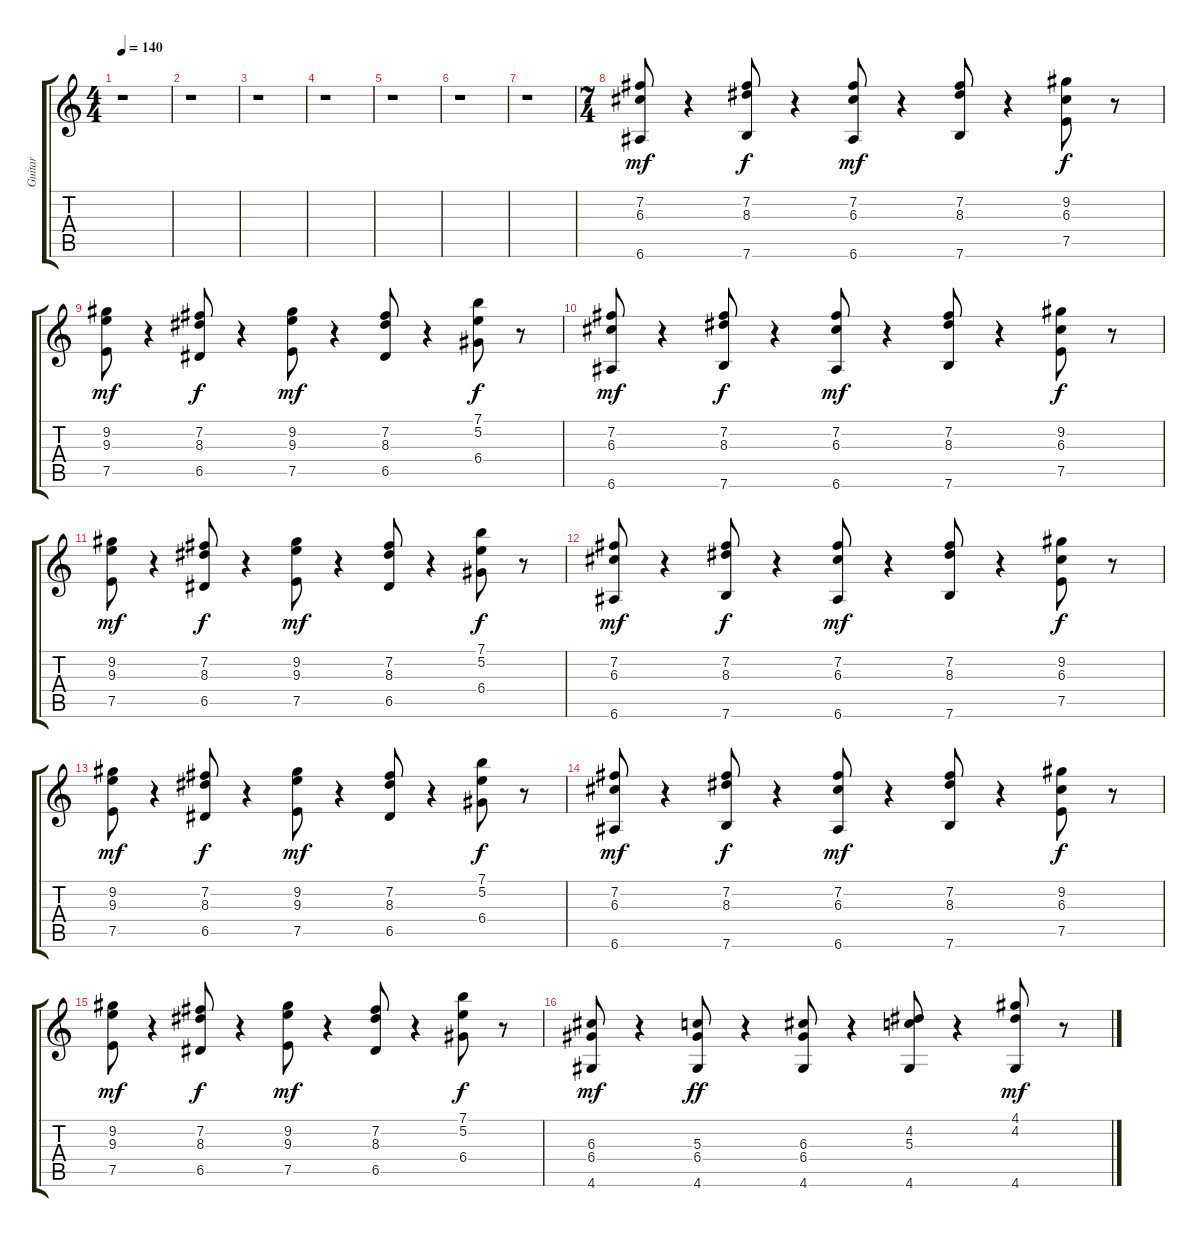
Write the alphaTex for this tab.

\track ("Guitar" "Guitar") {instrument overdrivenguitar}
\staff {score tabs}
\tuning (E4 B3 G3 D3 A2 E2) {hide}
\ts (4 4)
\tempo 140
\clef g2
\ks c
r.1{dy f} |
r.1 |
r.1 |
r.1 |
r.1 |
r.1 |
r.1 |
\ts (7 4)
(7.2 6.3 6.6).8{dy mf instrument electricguitarclean} r.4 (7.2 8.3 7.6).8{dy f} r.4 (7.2 6.3 6.6).8{dy mf} r.4 (7.2 8.3 7.6).8 r.4 (9.2 6.3 7.5).8{dy f} r.8 |
(9.2 9.3 7.5).8{dy mf} r.4 (7.2 8.3 6.5).8{dy f} r.4 (9.2 9.3 7.5).8{dy mf} r.4 (7.2 8.3 6.5).8 r.4 (7.1 5.2 6.4).8{dy f} r.8 |
(7.2 6.3 6.6).8{dy mf instrument electricguitarclean} r.4 (7.2 8.3 7.6).8{dy f} r.4 (7.2 6.3 6.6).8{dy mf} r.4 (7.2 8.3 7.6).8 r.4 (9.2 6.3 7.5).8{dy f} r.8 |
(9.2 9.3 7.5).8{dy mf} r.4 (7.2 8.3 6.5).8{dy f} r.4 (9.2 9.3 7.5).8{dy mf} r.4 (7.2 8.3 6.5).8 r.4 (7.1 5.2 6.4).8{dy f} r.8 |
(7.2 6.3 6.6).8{dy mf instrument electricguitarclean} r.4 (7.2 8.3 7.6).8{dy f} r.4 (7.2 6.3 6.6).8{dy mf} r.4 (7.2 8.3 7.6).8 r.4 (9.2 6.3 7.5).8{dy f} r.8 |
(9.2 9.3 7.5).8{dy mf} r.4 (7.2 8.3 6.5).8{dy f} r.4 (9.2 9.3 7.5).8{dy mf} r.4 (7.2 8.3 6.5).8 r.4 (7.1 5.2 6.4).8{dy f} r.8 |
(7.2 6.3 6.6).8{dy mf instrument electricguitarclean} r.4 (7.2 8.3 7.6).8{dy f} r.4 (7.2 6.3 6.6).8{dy mf} r.4 (7.2 8.3 7.6).8 r.4 (9.2 6.3 7.5).8{dy f} r.8 |
(9.2 9.3 7.5).8{dy mf} r.4 (7.2 8.3 6.5).8{dy f} r.4 (9.2 9.3 7.5).8{dy mf} r.4 (7.2 8.3 6.5).8 r.4 (7.1 5.2 6.4).8{dy f} r.8 |
(6.3 6.4 4.6).8{dy mf} r.4 (5.3 6.4 4.6).8{dy ff} r.4 (6.3 6.4 4.6).8 r.4 (4.2 5.3 4.6).8 r.4 (4.1 4.2 4.6).8{dy mf} r.8
